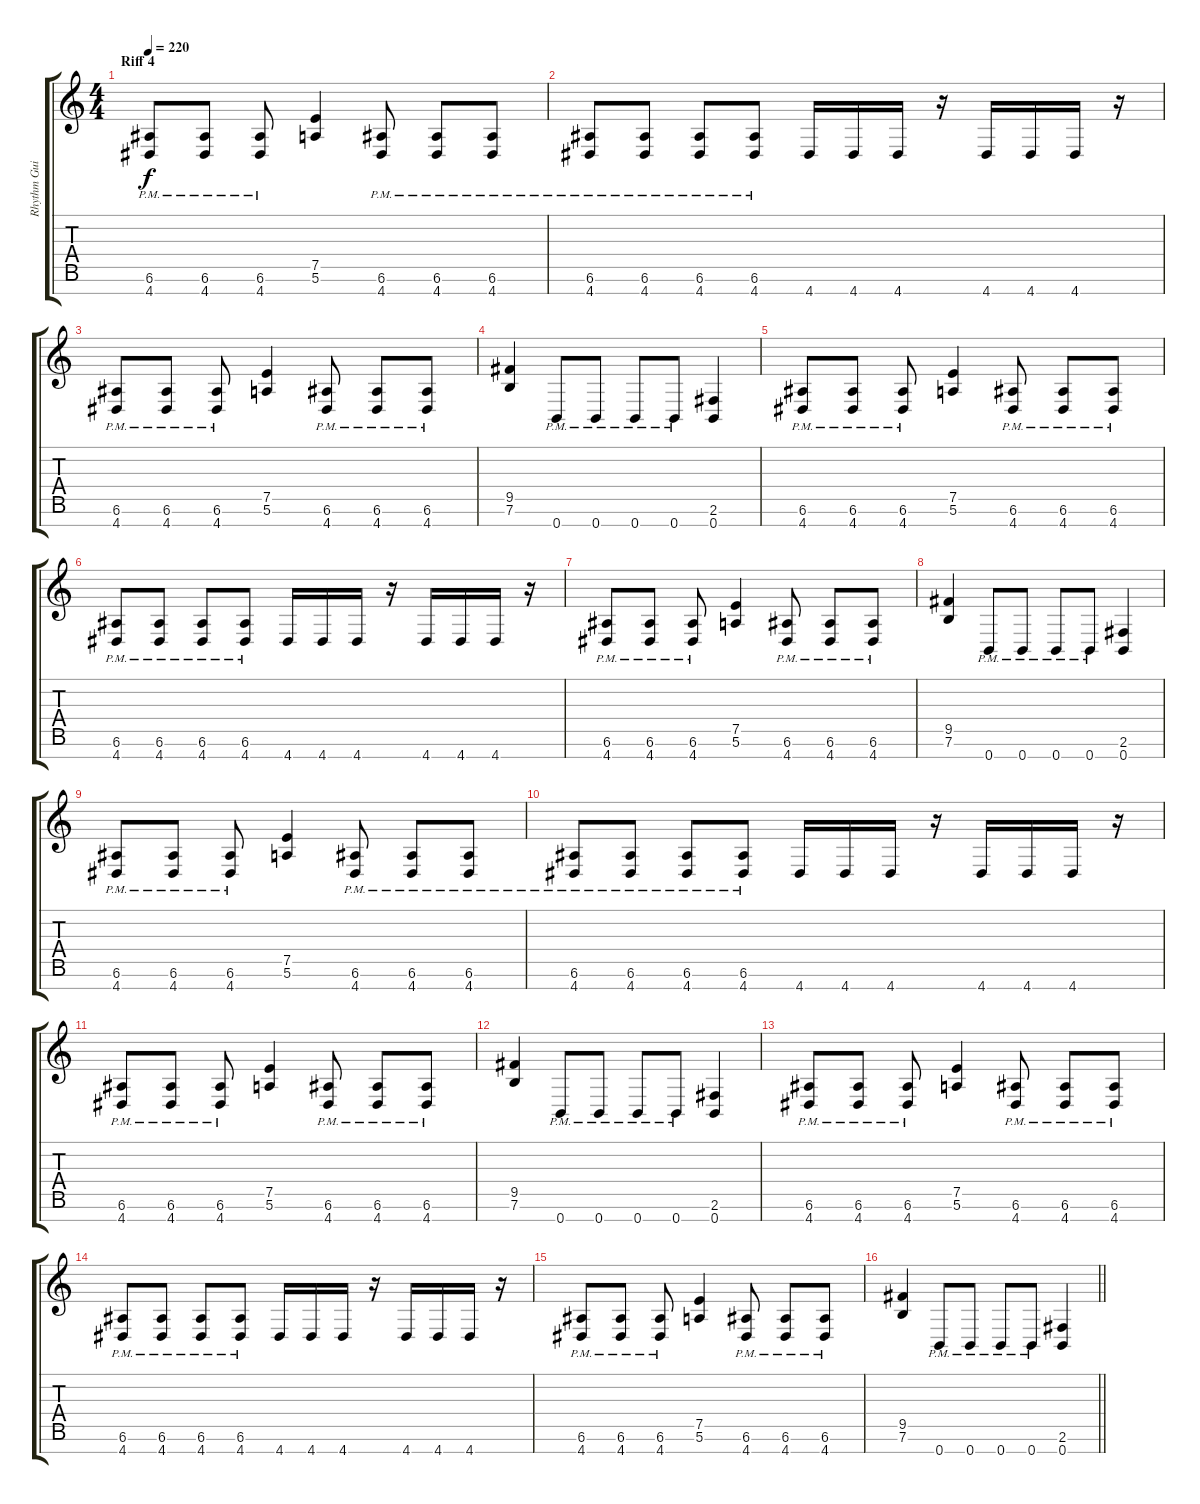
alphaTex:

\track ("Rhythm Guitar 1" "Rhythm Gui") {instrument distortionguitar}
\staff {score tabs}
\tuning (E4 B3 G3 D3 A2 E2 B1) {hide}
\ts (4 4)
\section ("" "Riff 4")
\tempo 220
\clef g2
\ks c
(6.6{pm} 4.7{pm}).8{dy f} (6.6{pm} 4.7{pm}).8 (6.6{pm} 4.7{pm}).8 (7.5 5.6).4 (6.6{pm} 4.7{pm}).8 (6.6{pm} 4.7{pm}).8 (6.6{pm} 4.7{pm}).8 |
(6.6{pm} 4.7{pm}).8 (6.6{pm} 4.7{pm}).8 (6.6{pm} 4.7{pm}).8 (6.6{pm} 4.7{pm}).8 4.7.16 4.7.16 4.7.16 r.16 4.7.16 4.7.16 4.7.16 r.16 |
(6.6{pm} 4.7{pm}).8 (6.6{pm} 4.7{pm}).8 (6.6{pm} 4.7{pm}).8 (7.5 5.6).4 (6.6{pm} 4.7{pm}).8 (6.6{pm} 4.7{pm}).8 (6.6{pm} 4.7{pm}).8 |
(9.5 7.6).4 0.7{pm}.8 0.7{pm}.8 0.7{pm}.8 0.7{pm}.8 (2.6 0.7).4 |
(6.6{pm} 4.7{pm}).8 (6.6{pm} 4.7{pm}).8 (6.6{pm} 4.7{pm}).8 (7.5 5.6).4 (6.6{pm} 4.7{pm}).8 (6.6{pm} 4.7{pm}).8 (6.6{pm} 4.7{pm}).8 |
(6.6{pm} 4.7{pm}).8 (6.6{pm} 4.7{pm}).8 (6.6{pm} 4.7{pm}).8 (6.6{pm} 4.7{pm}).8 4.7.16 4.7.16 4.7.16 r.16 4.7.16 4.7.16 4.7.16 r.16 |
(6.6{pm} 4.7{pm}).8 (6.6{pm} 4.7{pm}).8 (6.6{pm} 4.7{pm}).8 (7.5 5.6).4 (6.6{pm} 4.7{pm}).8 (6.6{pm} 4.7{pm}).8 (6.6{pm} 4.7{pm}).8 |
(9.5 7.6).4 0.7{pm}.8 0.7{pm}.8 0.7{pm}.8 0.7{pm}.8 (2.6 0.7).4 |
(6.6{pm} 4.7{pm}).8 (6.6{pm} 4.7{pm}).8 (6.6{pm} 4.7{pm}).8 (7.5 5.6).4 (6.6{pm} 4.7{pm}).8 (6.6{pm} 4.7{pm}).8 (6.6{pm} 4.7{pm}).8 |
(6.6{pm} 4.7{pm}).8 (6.6{pm} 4.7{pm}).8 (6.6{pm} 4.7{pm}).8 (6.6{pm} 4.7{pm}).8 4.7.16 4.7.16 4.7.16 r.16 4.7.16 4.7.16 4.7.16 r.16 |
(6.6{pm} 4.7{pm}).8 (6.6{pm} 4.7{pm}).8 (6.6{pm} 4.7{pm}).8 (7.5 5.6).4 (6.6{pm} 4.7{pm}).8 (6.6{pm} 4.7{pm}).8 (6.6{pm} 4.7{pm}).8 |
(9.5 7.6).4 0.7{pm}.8 0.7{pm}.8 0.7{pm}.8 0.7{pm}.8 (2.6 0.7).4 |
(6.6{pm} 4.7{pm}).8 (6.6{pm} 4.7{pm}).8 (6.6{pm} 4.7{pm}).8 (7.5 5.6).4 (6.6{pm} 4.7{pm}).8 (6.6{pm} 4.7{pm}).8 (6.6{pm} 4.7{pm}).8 |
(6.6{pm} 4.7{pm}).8 (6.6{pm} 4.7{pm}).8 (6.6{pm} 4.7{pm}).8 (6.6{pm} 4.7{pm}).8 4.7.16 4.7.16 4.7.16 r.16 4.7.16 4.7.16 4.7.16 r.16 |
(6.6{pm} 4.7{pm}).8 (6.6{pm} 4.7{pm}).8 (6.6{pm} 4.7{pm}).8 (7.5 5.6).4 (6.6{pm} 4.7{pm}).8 (6.6{pm} 4.7{pm}).8 (6.6{pm} 4.7{pm}).8 |
\barLineRight lightlight
(9.5 7.6).4 0.7{pm}.8 0.7{pm}.8 0.7{pm}.8 0.7{pm}.8 (2.6 0.7).4
